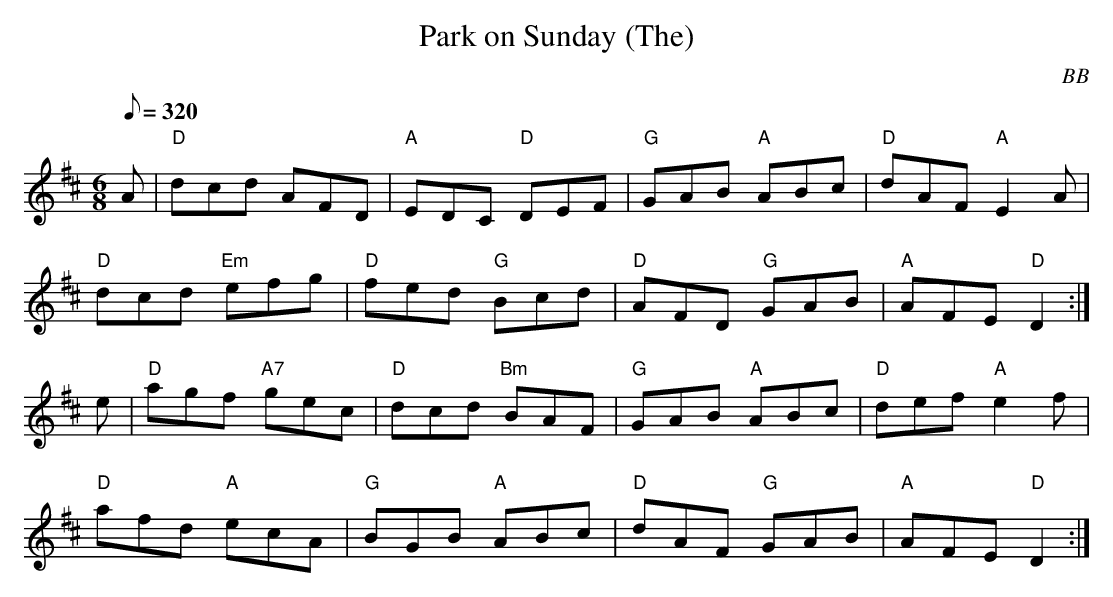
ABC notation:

X:1
T: Park on Sunday (The)
C: BB
Q: 1/8=320
M: 6/8
L: 1/8
K: D
A | "D"dcd AFD | "A"EDC "D"DEF | "G"GAB "A"ABc | "D"dAF "A"E2 A |
"D"dcd "Em"efg | "D"fed "G"Bcd | "D"AFD "G"GAB | "A"AFE "D"D2 :|
e | "D"agf "A7"gec | "D"dcd "Bm"BAF | "G"GAB "A"ABc | "D"def "A"e2 f |
"D"afd "A"ecA | "G"BGB "A"ABc | "D"dAF "G"GAB |"A"AFE "D"D2 :|
